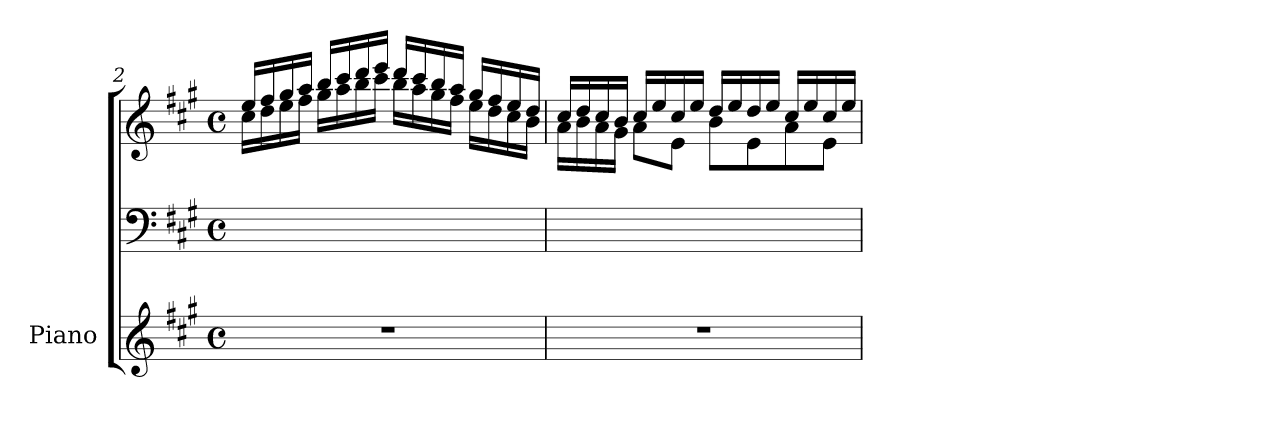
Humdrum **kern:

**kern	**kern	**kern
*part1	*part1	*part1
*staff3	*staff2	*staff1
*I"Piano	*	*
*I'Pno	*	*
*clefG2	*clefF4	*clefG2
*k[f#c#g#]	*k[f#c#g#]	*k[f#c#g#]
*M4/4	*M4/4	*M4/4
*met(c)	*met(c)	*met(c)
=2	=2	=2
*	*	*^
1r	1ryy	16ee/LL	16cc#\LL
.	.	16ff#/	16dd\
.	.	16gg#/	16ee\
.	.	16aa/JJ	16ff#\JJ
.	.	16bb/LL	16gg#\LL
.	.	16ccc#/	16aa\
.	.	16ddd/	16bb\
.	.	16eee/JJ	16ccc#\JJ
.	.	16ddd/LL	16bb\LL
.	.	16ccc#/	16aa\
.	.	16bb/	16gg#\
.	.	16aa/JJ	16ff#\JJ
.	.	16gg#/LL	16ee\LL
.	.	16ff#/	16dd\
.	.	16ee/	16cc#\
.	.	16dd/JJ	16b\JJ
!!LO:LB:g=z	!!
=3	=3	=3	=3
1r	1ryy	16cc#/LL	16a\LL
.	.	16dd/	16b\
.	.	16cc#/	16a\
.	.	16b/JJ	16g#\JJ
.	.	16cc#/LL	8a\L
.	.	16ee/	.
.	.	16cc#/	8e\J
.	.	16ee/JJ	.
.	.	16dd/LL	8b\L
.	.	16ee/	.
.	.	16dd/	8e\
.	.	16ee/JJ	.
.	.	16cc#/LL	8a\
.	.	16ee/	.
.	.	16cc#/	8e\J
.	.	16ee/JJ	.
*	*	*v	*v
=	=	=
*-	*-	*-
